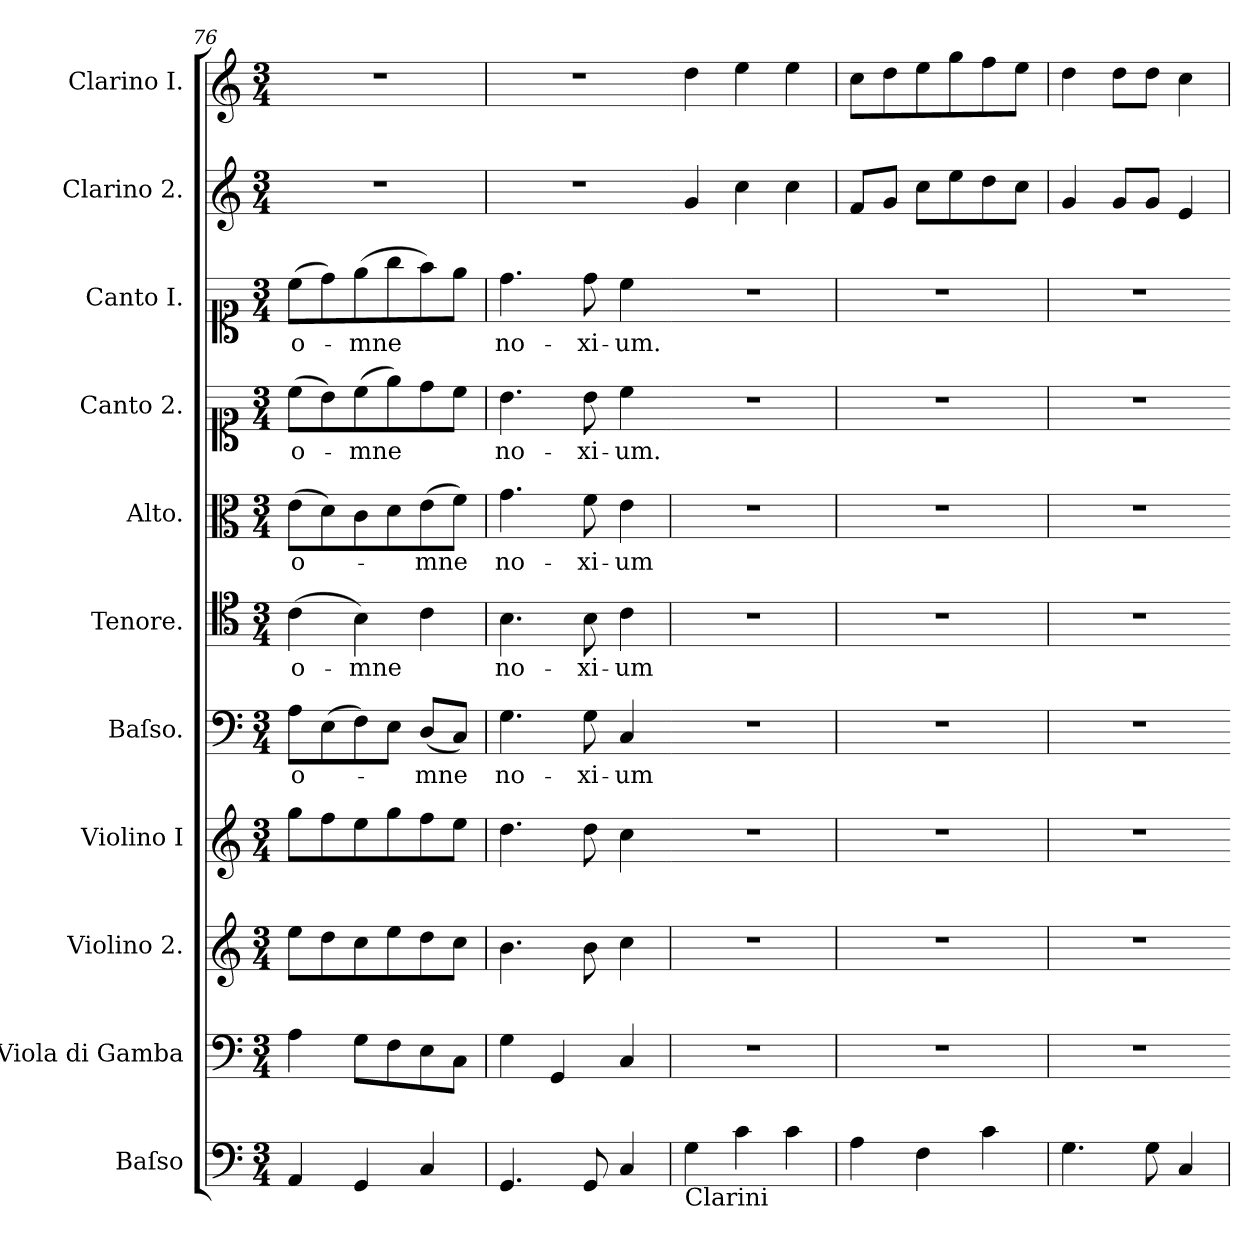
**kern	**kern	**kern	**kern	**kern	**text	**kern	**text	**kern	**text	**kern	**text	**kern	**text	**kern	**kern
*part11	*part10	*part9	*part8	*part7	*part7	*part6	*part6	*part5	*part5	*part4	*part4	*part3	*part3	*part2	*part1
*staff11	*staff10	*staff9	*staff8	*staff7	*staff7	*staff6	*staff6	*staff5	*staff5	*staff4	*staff4	*staff3	*staff3	*staff2	*staff1
*I"Baſso	*I"Viola di Gamba	*I"Violino 2.	*I"Violino I	*I"Baſso.	*	*I"Tenore.	*	*I"Alto.	*	*I"Canto 2.	*	*I"Canto I.	*	*I"Clarino 2.	*I"Clarino I.
*	*	*I'V-no 2	*I'V-no 1	*I'B.	*	*I'T.	*	*I'A.	*	*	*	*	*	*I'Cl-no 2	*I'Cl-no 1
*clefF4	*clefF4	*clefG2	*clefG2	*clefF4	*	*clefC4	*	*clefC3	*	*clefC1	*	*clefC1	*	*clefG2	*clefG2
*k[]	*k[]	*k[]	*k[]	*k[]	*	*k[]	*	*k[]	*	*k[]	*	*k[]	*	*k[]	*k[]
*C:	*C:	*C:	*C:	*C:	*	*C:	*	*C:	*	*C:	*	*C:	*	*C:	*C:
*M3/4	*M3/4	*M3/4	*M3/4	*M3/4	*	*M3/4	*	*M3/4	*	*M3/4	*	*M3/4	*	*M3/4	*M3/4
=76	=76	=76	=76	=76	=76	=76	=76	=76	=76	=76	=76	=76	=76	=76	=76
4AA/	4A\	8ee\L	8gg\L	8A\L	o-	(>4c\	o-	(>8e\L	o-	(>8cc\L	o-	(>8cc\L	o-	2.r	2.r
.	.	8dd\	8ff\	(>8E\	.	.	.	8d\)	.	8b\)	.	8dd\)	.	.	.
4GG/	8G\L	8cc\	8ee\	8F\)	.	4B\)	-mne	8c\	.	(>8cc\	-mne	(>8ee\	-mne	.	.
.	8F\	8ee\	8gg\	8E\J	.	.	.	8d\	.	8ee\)	.	8gg\	.	.	.
4C/	8E\	8dd\	8ff\	(<8D/L	mne	4c\	.	(>8e\	-mne	8dd\	.	8ff\)	.	.	.
.	8C\J	8cc\J	8ee\J	8C/J)	.	.	.	8f\J)	.	8cc\J	.	8ee\J	.	.	.
=77	=77	=77	=77	=77	=77	=77	=77	=77	=77	=77	=77	=77	=77	=77	=77
4.GG/	4G\	4.b\	4.dd\	4.G\	no-	4.B\	no-	4.g\	no-	4.b\	no-	4.dd\	no-	2.r	2.r
.	4GG/	.	.	.	.	.	.	.	.	.	.	.	.	.	.
8GG/	.	8b\	8dd\	8G\	-xi-	8B\	-xi-	8f\	-xi-	8b\	-xi-	8dd\	-xi-	.	.
4C/	4C/	4cc\	4cc\	4C/	-um	4c\	-um	4e\	-um	4cc\	-um.	4cc\	-um.	.	.
=78	=78	=78	=78-	=78-	=78-	=78	=78-	=78	=78-	=78-	=78-	=78-	=78-	=78-	=78-
!LO:TX:b:t=Clarini	!	!	!	!	!	!	!	!	!	!	!	!	!	!	!
4G\	2.r	2.r	2.r	2.r	.	2.r	.	2.r	.	2.r	.	2.r	.	4g/	4dd\
4c\	.	.	.	.	.	.	.	.	.	.	.	.	.	4cc\	4ee\
4c\	.	.	.	.	.	.	.	.	.	.	.	.	.	4cc\	4ee\
=79	=79	=79	=79	=79	=79	=79	=79	=79	=79	=79	=79	=79	=79	=79	=79
4A\	2.r	2.r	2.r	2.r	.	2.r	.	2.r	.	2.r	.	2.r	.	8f/L	8cc\L
.	.	.	.	.	.	.	.	.	.	.	.	.	.	8g/J	8dd\
4F\	.	.	.	.	.	.	.	.	.	.	.	.	.	8cc\L	8ee\
.	.	.	.	.	.	.	.	.	.	.	.	.	.	8ee\	8gg\
4c\	.	.	.	.	.	.	.	.	.	.	.	.	.	8dd\	8ff\
.	.	.	.	.	.	.	.	.	.	.	.	.	.	8cc\J	8ee\J
=80	=80	=80	=80	=80	=80	=80	=80	=80	=80	=80	=80	=80	=80	=80	=80
4.G\	2.r	2.r	2.r	2.r	.	2.r	.	2.r	.	2.r	.	2.r	.	4g/	4dd\
.	.	.	.	.	.	.	.	.	.	.	.	.	.	8g/L	8dd\L
8G\	.	.	.	.	.	.	.	.	.	.	.	.	.	8g/J	8dd\J
4C/	.	.	.	.	.	.	.	.	.	.	.	.	.	4e/	4cc\
=	=-	=-	=-	=-	=	=-	=	=-	=	=-	=	=-	=	=	=
*-	*-	*-	*-	*-	*-	*-	*-	*-	*-	*-	*-	*-	*-	*-	*-
